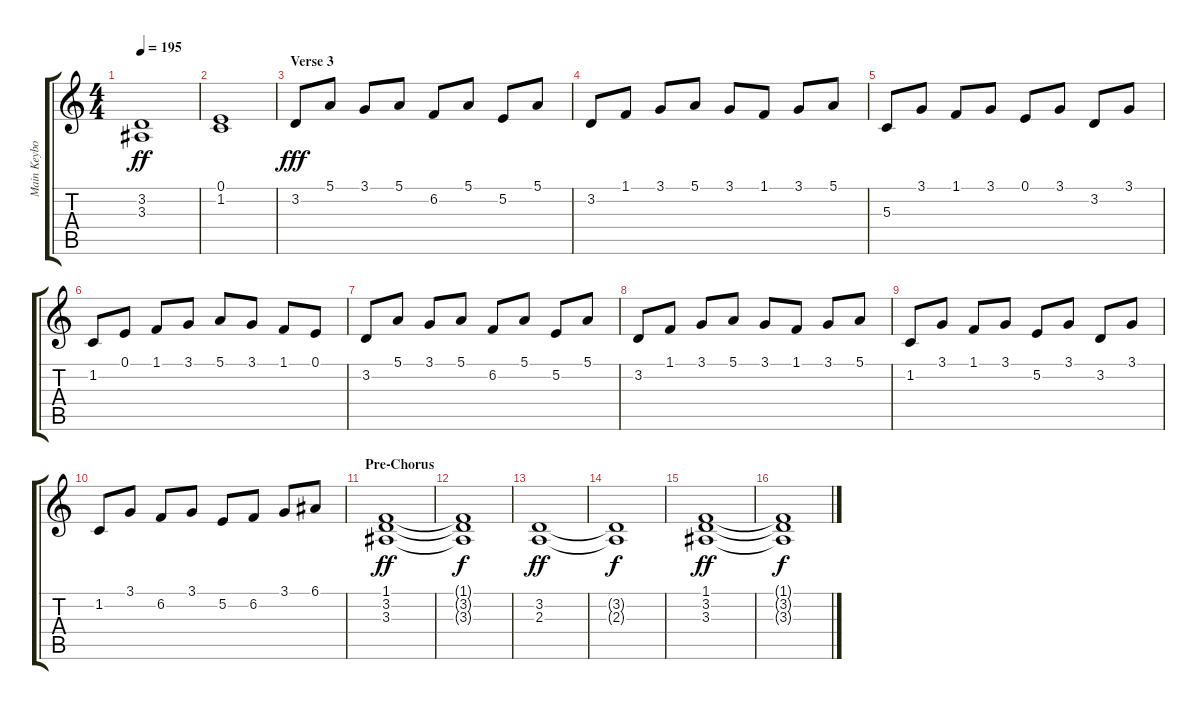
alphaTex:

\track ("Main Keyboards " "Main Keybo") {instrument stringensemble1}
\staff {score tabs}
\tuning (E4 B3 G3 D3 A2 E2) {hide}
\ts (4 4)
\tempo 195
\clef g2
\ks c
(3.2 3.3).1{dy ff} |
(0.1 1.2).1 |
\section ("" "Verse 3")
3.2.8{dy fff volume 13 balance 2} 5.1.8 3.1.8 5.1.8 6.2.8 5.1.8 5.2.8 5.1.8 |
3.2.8 1.1.8 3.1.8 5.1.8 3.1.8 1.1.8 3.1.8 5.1.8 |
5.3.8 3.1.8 1.1.8 3.1.8 0.1.8 3.1.8 3.2.8 3.1.8 |
1.2.8 0.1.8 1.1.8 3.1.8 5.1.8 3.1.8 1.1.8 0.1.8 |
3.2.8 5.1.8 3.1.8 5.1.8 6.2.8 5.1.8 5.2.8 5.1.8 |
3.2.8 1.1.8 3.1.8 5.1.8 3.1.8 1.1.8 3.1.8 5.1.8 |
1.2.8 3.1.8 1.1.8 3.1.8 5.2.8 3.1.8 3.2.8 3.1.8 |
1.2.8 3.1.8 6.2.8 3.1.8 5.2.8 6.2.8 3.1.8 6.1.8 |
\section ("" "Pre-Chorus")
(1.1 3.2 3.3).1{dy ff volume 14 balance 8} |
(1.1{t} 3.2{t} 3.3{t}).1{dy f} |
(3.2 2.3).1{dy ff} |
(3.2{t} 2.3{t}).1{dy f} |
(1.1 3.2 3.3).1{dy ff} |
(1.1{t} 3.2{t} 3.3{t}).1{dy f}
